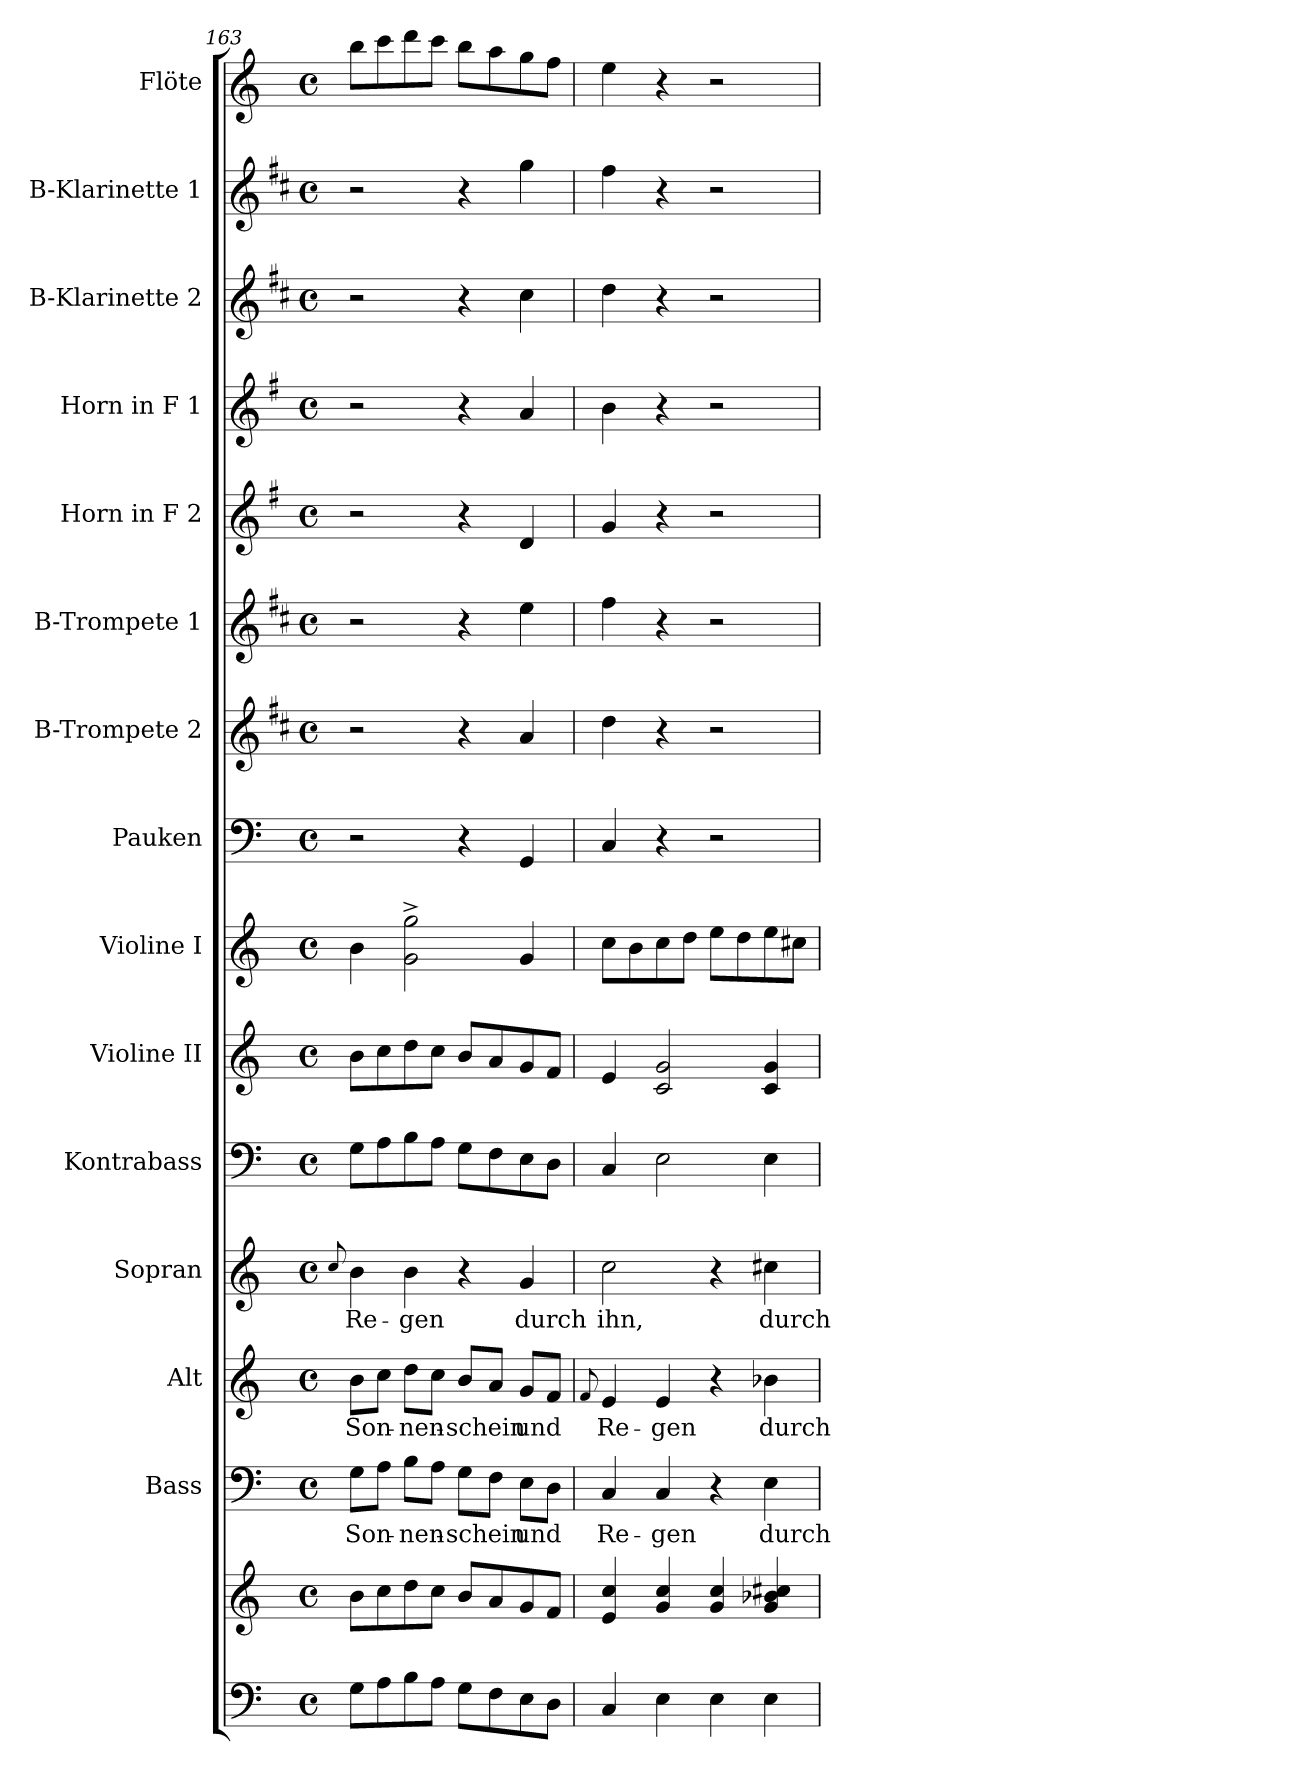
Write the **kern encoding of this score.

**kern	**kern	**kern	**text	**kern	**text	**kern	**text	**kern	**kern	**kern	**kern	**kern	**kern	**kern	**kern	**kern	**kern	**kern
*part15	*part15	*part14	*part14	*part13	*part13	*part12	*part12	*part11	*part10	*part9	*part8	*part7	*part6	*part5	*part4	*part3	*part2	*part1
*staff16	*staff15	*staff14	*staff14	*staff13	*staff13	*staff12	*staff12	*staff11	*staff10	*staff9	*staff8	*staff7	*staff6	*staff5	*staff4	*staff3	*staff2	*staff1
*	*	*I"Bass	*	*I"Alt	*	*I"Sopran	*	*I"Kontrabass	*I"Violine II	*I"Violine I	*I"Pauken	*I"B-Trompete 2	*I"B-Trompete 1	*I"Horn in F 2	*I"Horn in F 1	*I"B-Klarinette 2	*I"B-Klarinette 1	*I"Flöte
*	*	*I'B.	*	*I'A.	*	*I'S.	*	*I'Kb.	*I'Vl. II	*I'Vl. I	*I'Pk.	*I'B Trp. 2	*I'B Trp. 1	*	*	*I'B Kl. 2	*I'B Kl. 1	*I'Fl.
*clefF4	*clefG2	*clefF4	*	*clefG2	*	*clefG2	*	*clefF4	*clefG2	*clefG2	*clefF4	*clefG2	*clefG2	*clefG2	*clefG2	*clefG2	*clefG2	*clefG2
*	*	*	*	*	*	*	*	*ITrd7c12	*	*	*	*ITrd1c2	*ITrd1c2	*ITrd4c7	*ITrd4c7	*ITrd1c2	*ITrd1c2	*
*k[]	*k[]	*k[]	*	*k[]	*	*k[]	*	*k[]	*k[]	*k[]	*k[]	*k[]	*k[]	*k[]	*k[]	*k[]	*k[]	*k[]
*C:	*C:	*C:	*	*C:	*	*C:	*	*C:	*C:	*C:	*C:	*C:	*C:	*C:	*C:	*C:	*C:	*C:
*M4/4	*M4/4	*M4/4	*	*M4/4	*	*M4/4	*	*M4/4	*M4/4	*M4/4	*M4/4	*M4/4	*M4/4	*M4/4	*M4/4	*M4/4	*M4/4	*M4/4
*met(c)	*met(c)	*met(c)	*	*met(c)	*	*met(c)	*	*met(c)	*met(c)	*met(c)	*met(c)	*met(c)	*met(c)	*met(c)	*met(c)	*met(c)	*met(c)	*met(c)
=163	=163	=163	=163	=163	=163	=163	=163	=163	=163	=163	=163	=163	=163	=163	=163	=163	=163	=163
.	.	.	.	.	.	8qqcc/	.	.	.	.	.	.	.	.	.	.	.	.
!	!	!	!LO:LY:b	!	!LO:LY:b	!	!LO:LY:b	!	!	!	!	!	!	!	!	!	!	!
8G\L	8b\L	8G\L	Son-	8b\L	Son-	4b\	Re-	8GG\L	8b\L	4b\	2r	2r	2r	2r	2r	2r	2r	8bb\L
8A\	8cc\	8A\J	.	8cc\J	.	.	.	8AA\	8cc\	.	.	.	.	.	.	.	.	8ccc\
!	!	!	!LO:LY:b	!	!LO:LY:b	!	!LO:LY:b	!	!	!	!	!	!	!	!	!	!	!
8B\	8dd\	8B\L	-nen-	8dd\L	-nen-	4b\	-gen	8BB\	8dd\	2g\^> 2gg\^>	.	.	.	.	.	.	.	8ddd\
8A\J	8cc\J	8A\J	.	8cc\J	.	.	.	8AA\J	8cc\J	.	.	.	.	.	.	.	.	8ccc\J
!	!	!	!LO:LY:b	!	!LO:LY:b	!	!	!	!	!	!	!	!	!	!	!	!	!
8G\L	8b/L	8G\L	-schein	8b/L	-schein	4r	.	8GG\L	8b/L	.	4r	4r	4r	4r	4r	4r	4r	8bb\L
8F\	8a/	8F\J	.	8a/J	.	.	.	8FF\	8a/	.	.	.	.	.	.	.	.	8aa\
!	!	!	!LO:LY:b	!	!LO:LY:b	!	!LO:LY:b	!	!	!	!	!	!	!	!	!	!	!
8E\	8g/	8E\L	und	8g/L	und	4g/	durch	8EE\	8g/	4g/	4GG/	4g/	4dd\	4G/	4d/	4b\	4ff\	8gg\
8D\J	8f/J	8D\J	.	8f/J	.	.	.	8DD\J	8f/J	.	.	.	.	.	.	.	.	8ff\J
!!LO:PB:g=z
=164	=164	=164	=164	=164	=164	=164	=164	=164	=164	=164	=164	=164	=164	=164	=164	=164	=164	=164
.	.	.	.	8qqf/	.	.	.	.	.	.	.	.	.	.	.	.	.	.
!	!	!	!LO:LY:b	!	!LO:LY:b	!	!LO:LY:b	!	!	!	!	!	!	!	!	!	!	!
4C/	4e/ 4cc/	4C/	Re-	4e/	Re-	2cc\	ihn,	4CC/	4e/	8cc\L	4C/	4cc\	4ee\	4c/	4e\	4cc\	4ee\	4ee\
.	.	.	.	.	.	.	.	.	.	8b\	.	.	.	.	.	.	.	.
!	!	!	!LO:LY:b	!	!LO:LY:b	!	!	!	!	!	!	!	!	!	!	!	!	!
4E\	4g/ 4cc/	4C/	-gen	4e/	-gen	.	.	2EE\	2c/ 2g/	8cc\	4r	4r	4r	4r	4r	4r	4r	4r
.	.	.	.	.	.	.	.	.	.	8dd\J	.	.	.	.	.	.	.	.
4E\	4g/ 4cc/	4r	.	4r	.	4r	.	.	.	8ee\L	2r	2r	2r	2r	2r	2r	2r	2r
.	.	.	.	.	.	.	.	.	.	8dd\	.	.	.	.	.	.	.	.
!	!	!	!LO:LY:b	!	!LO:LY:b	!	!LO:LY:b	!	!	!	!	!	!	!	!	!	!	!
4E\	4g/ 4b-X/ 4cc#X/	4E\	durch	4b-X\	durch	4cc#X\	durch	4EE\	4c/ 4g/	8ee\	.	.	.	.	.	.	.	.
.	.	.	.	.	.	.	.	.	.	8cc#X\J	.	.	.	.	.	.	.	.
=	=	=	=	=	=	=	=	=	=	=	=	=	=	=	=	=	=	=
*-	*-	*-	*-	*-	*-	*-	*-	*-	*-	*-	*-	*-	*-	*-	*-	*-	*-	*-
